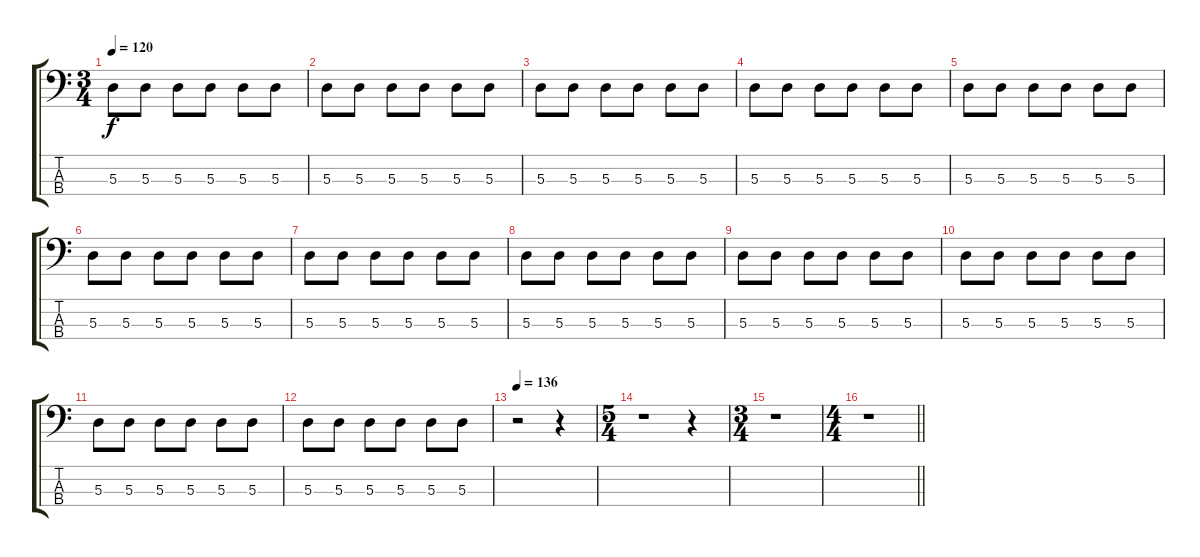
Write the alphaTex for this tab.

\track "" {instrument electricbassfinger}
\staff {score tabs}
\tuning (G2 D2 A1 E1) {hide}
\ts (3 4)
\tempo 120
\clef f4
\ks c
5.3.8{dy f} 5.3.8 5.3.8 5.3.8 5.3.8 5.3.8 |
5.3.8 5.3.8 5.3.8 5.3.8 5.3.8 5.3.8 |
5.3.8 5.3.8 5.3.8 5.3.8 5.3.8 5.3.8 |
5.3.8 5.3.8 5.3.8 5.3.8 5.3.8 5.3.8 |
5.3.8 5.3.8 5.3.8 5.3.8 5.3.8 5.3.8 |
5.3.8{volume 0} 5.3.8 5.3.8 5.3.8 5.3.8 5.3.8 |
5.3.8 5.3.8 5.3.8 5.3.8 5.3.8 5.3.8 |
5.3.8 5.3.8 5.3.8 5.3.8 5.3.8 5.3.8 |
5.3.8 5.3.8 5.3.8 5.3.8 5.3.8 5.3.8 |
5.3.8 5.3.8 5.3.8 5.3.8 5.3.8 5.3.8 |
5.3.8 5.3.8 5.3.8 5.3.8 5.3.8 5.3.8 |
5.3.8 5.3.8 5.3.8 5.3.8 5.3.8 5.3.8 |
\tempo 136
r.2 r.4 |
\ts (5 4)
r.1 r.4 |
\ts (3 4)
r.1 |
\ts (4 4)
\barLineRight lightlight
r.1
